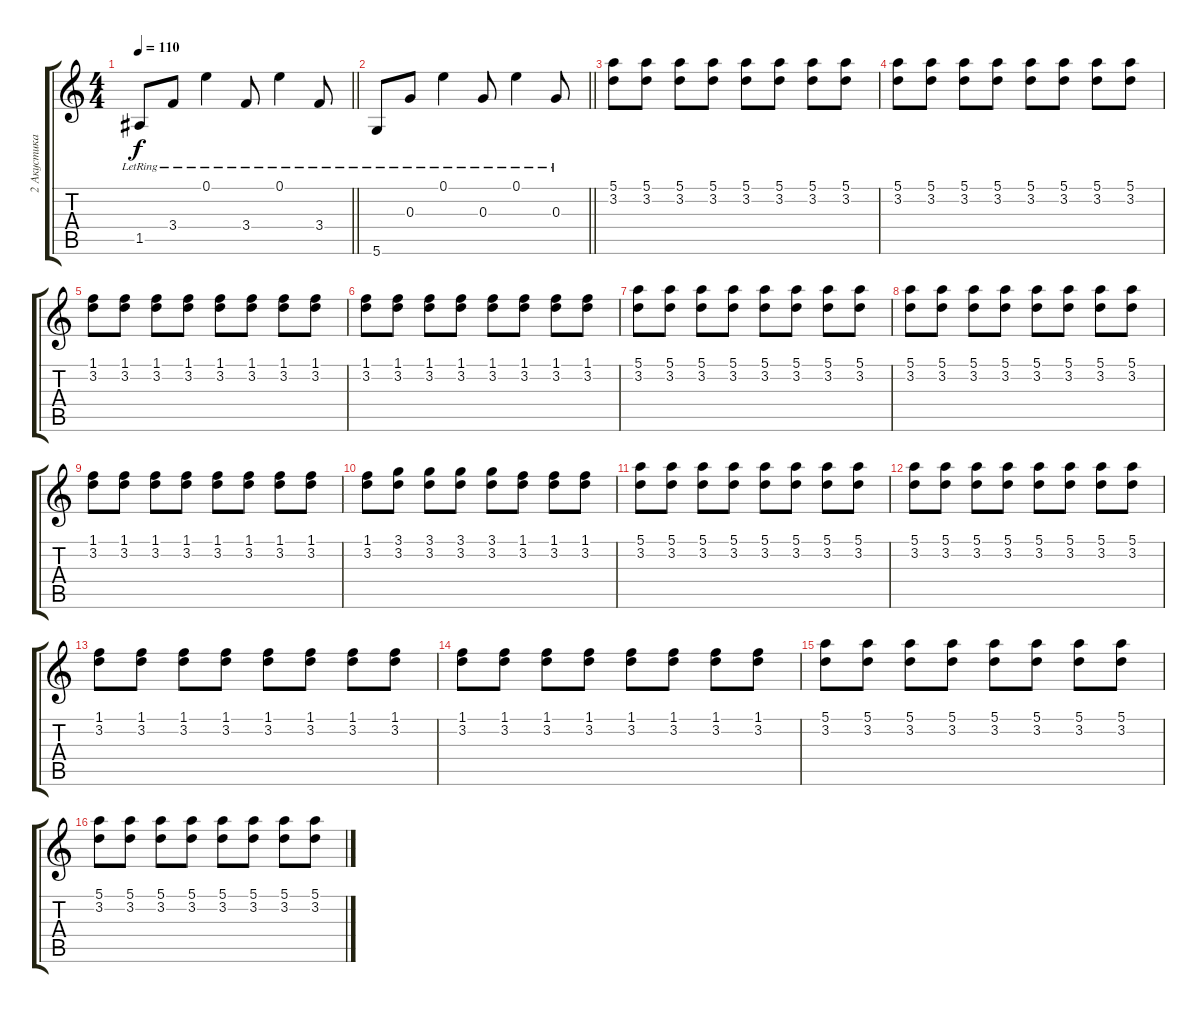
\track ("2 Акустика " "2 Акустика") {instrument acousticguitarsteel}
\staff {score tabs}
\tuning (E4 B3 G3 D3 A2 D2) {hide}
\ts (4 4)
\tempo 110
\clef g2
\barLineRight lightlight
\ks c
1.5{lr}.8{dy f} 3.4{lr}.8 0.1{lr}.4 3.4{lr}.8 0.1{lr}.4 3.4{lr}.8 |
\barLineRight lightlight
5.6{lr}.8 0.3{lr}.8 0.1{lr}.4 0.3{lr}.8 0.1{lr}.4 0.3{lr}.8 |
(5.1 3.2).8{instrument acousticguitarsteel} (5.1 3.2).8 (5.1 3.2).8 (5.1 3.2).8 (5.1 3.2).8 (5.1 3.2).8 (5.1 3.2).8 (5.1 3.2).8 |
(5.1 3.2).8 (5.1 3.2).8 (5.1 3.2).8 (5.1 3.2).8 (5.1 3.2).8 (5.1 3.2).8 (5.1 3.2).8 (5.1 3.2).8 |
(1.1 3.2).8 (1.1 3.2).8 (1.1 3.2).8 (1.1 3.2).8 (1.1 3.2).8 (1.1 3.2).8 (1.1 3.2).8 (1.1 3.2).8 |
(1.1 3.2).8 (1.1 3.2).8 (1.1 3.2).8 (1.1 3.2).8 (1.1 3.2).8 (1.1 3.2).8 (1.1 3.2).8 (1.1 3.2).8 |
(5.1 3.2).8 (5.1 3.2).8 (5.1 3.2).8 (5.1 3.2).8 (5.1 3.2).8 (5.1 3.2).8 (5.1 3.2).8 (5.1 3.2).8 |
(5.1 3.2).8 (5.1 3.2).8 (5.1 3.2).8 (5.1 3.2).8 (5.1 3.2).8 (5.1 3.2).8 (5.1 3.2).8 (5.1 3.2).8 |
(1.1 3.2).8 (1.1 3.2).8 (1.1 3.2).8 (1.1 3.2).8 (1.1 3.2).8 (1.1 3.2).8 (1.1 3.2).8 (1.1 3.2).8 |
(1.1 3.2).8 (3.1 3.2).8 (3.1 3.2).8 (3.1 3.2).8 (3.1 3.2).8 (1.1 3.2).8 (1.1 3.2).8 (1.1 3.2).8 |
(5.1 3.2).8 (5.1 3.2).8 (5.1 3.2).8 (5.1 3.2).8 (5.1 3.2).8 (5.1 3.2).8 (5.1 3.2).8 (5.1 3.2).8 |
(5.1 3.2).8 (5.1 3.2).8 (5.1 3.2).8 (5.1 3.2).8 (5.1 3.2).8 (5.1 3.2).8 (5.1 3.2).8 (5.1 3.2).8 |
(1.1 3.2).8 (1.1 3.2).8 (1.1 3.2).8 (1.1 3.2).8 (1.1 3.2).8 (1.1 3.2).8 (1.1 3.2).8 (1.1 3.2).8 |
(1.1 3.2).8 (1.1 3.2).8 (1.1 3.2).8 (1.1 3.2).8 (1.1 3.2).8 (1.1 3.2).8 (1.1 3.2).8 (1.1 3.2).8 |
(5.1 3.2).8 (5.1 3.2).8 (5.1 3.2).8 (5.1 3.2).8 (5.1 3.2).8 (5.1 3.2).8 (5.1 3.2).8 (5.1 3.2).8 |
(5.1 3.2).8 (5.1 3.2).8 (5.1 3.2).8 (5.1 3.2).8 (5.1 3.2).8 (5.1 3.2).8 (5.1 3.2).8 (5.1 3.2).8
